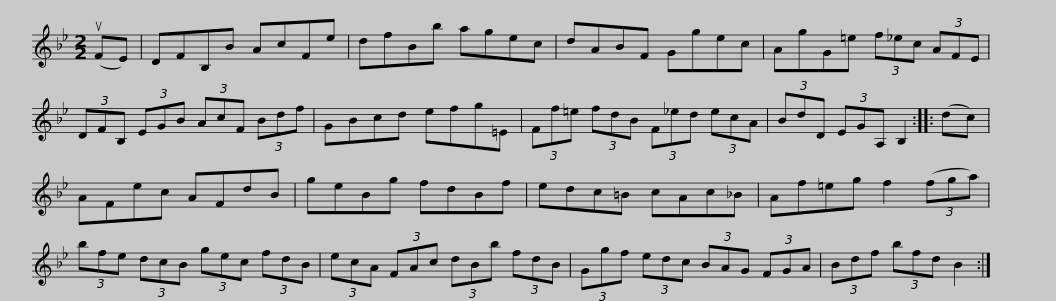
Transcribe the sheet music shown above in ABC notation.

X:1
L:1/8
M:2/2
I:linebreak $
K:Bb
V:1 treble
V:1
 (uFE) | DFB,B AcFe | dfBb agec | dABF Ggec | AgG=e (3f_ec (3AFE |$ %5
 (3DFB, (3EGB (3AcF (3Bdf | GBcd efg=E | (3Ff=e (3fdB (3F_ed (3ecA | (3BdD (3EGA, B,2 :: (dc) |$ %10
 AFec AFdB | geBg fdBf | edc=B cAc_B | Af=eg f2 (3(fga) | (3bfe (3dcB (3gec (3fdB |$ %15
 (3ecA (3FAc (3dBb (3fdB | (3Ggf (3edc (3BAG (3FGA | (3Bdf (3bfd B2 :| %18
